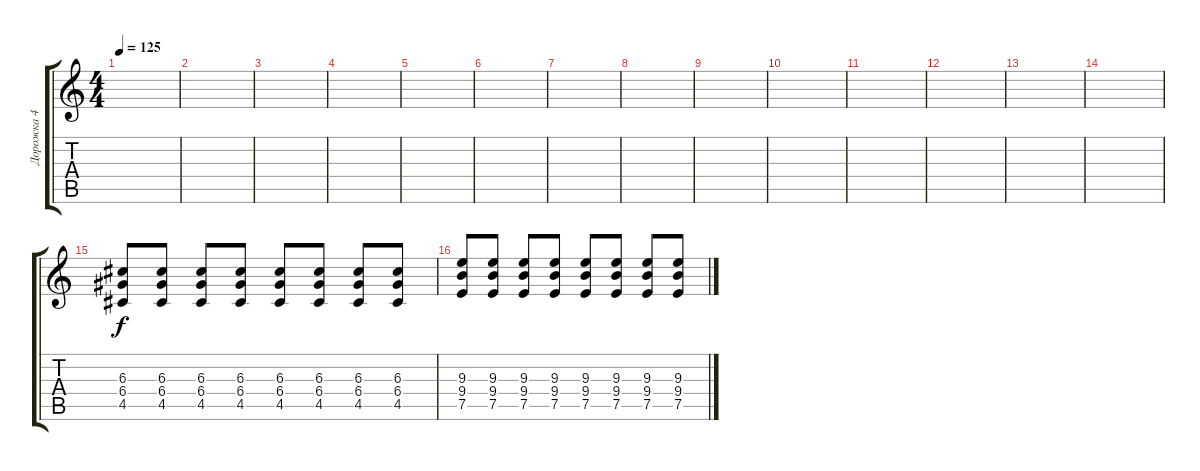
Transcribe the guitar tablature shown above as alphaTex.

\track ("Дорожка 4" "Дорожка 4") {instrument distortionguitar}
\staff {score tabs}
\tuning (E4 B3 G3 D3 A2 E2) {hide}
\ts (4 4)
\tempo 125
\clef g2
\ks c
|
|
|
|
|
|
|
|
|
|
|
|
|
|
(6.3 6.4 4.5).8 (6.3 6.4 4.5).8 (6.3 6.4 4.5).8 (6.3 6.4 4.5).8 (6.3 6.4 4.5).8 (6.3 6.4 4.5).8 (6.3 6.4 4.5).8 (6.3 6.4 4.5).8 |
(9.3 9.4 7.5).8 (9.3 9.4 7.5).8 (9.3 9.4 7.5).8 (9.3 9.4 7.5).8 (9.3 9.4 7.5).8 (9.3 9.4 7.5).8 (9.3 9.4 7.5).8 (9.3 9.4 7.5).8
